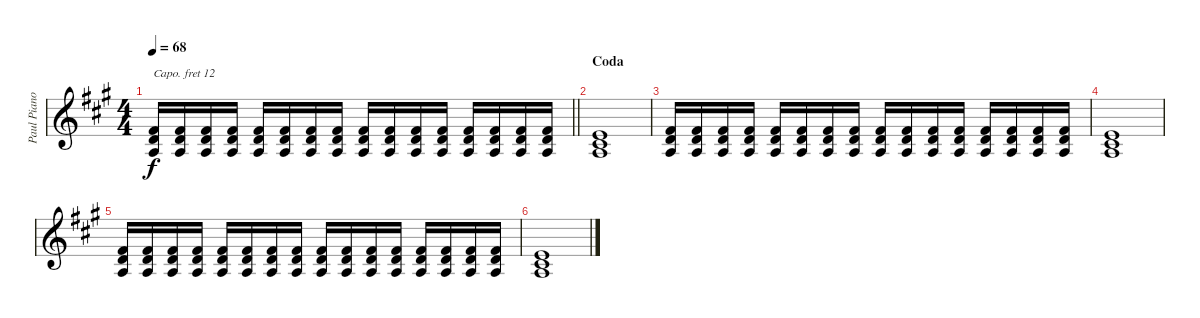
\track ("Paul Piano" "Paul Piano") {instrument brightacousticpiano}
\staff {score}
\capo 12
\tuning (E4 B3 G3 D3 A2 E2) {hide}
\ts (4 4)
\tempo 68
\clef g2
\barLineRight lightlight
\ks a
(4.4 5.5 5.6).16{dy f} (4.4 5.5 5.6).16 (4.4 5.5 5.6).16 (4.4 5.5 5.6).16 (4.4 5.5 5.6).16 (4.4 5.5 5.6).16 (4.4 5.5 5.6).16 (4.4 5.5 5.6).16 (4.4 5.5 5.6).16 (4.4 5.5 5.6).16 (4.4 5.5 5.6).16 (4.4 5.5 5.6).16 (4.4 5.5 5.6).16 (4.4 5.5 5.6).16 (4.4 5.5 5.6).16 (4.4 5.5 5.6).16 |
\section ("" "Coda")
(2.4 0.5 9.6).1 |
(4.4 5.5 5.6).16 (4.4 5.5 5.6).16 (4.4 5.5 5.6).16 (4.4 5.5 5.6).16 (4.4 5.5 5.6).16 (4.4 5.5 5.6).16 (4.4 5.5 5.6).16 (4.4 5.5 5.6).16 (4.4 5.5 5.6).16 (4.4 5.5 5.6).16 (4.4 5.5 5.6).16 (4.4 5.5 5.6).16 (4.4 5.5 5.6).16 (4.4 5.5 5.6).16 (4.4 5.5 5.6).16 (4.4 5.5 5.6).16 |
(2.4 0.5 9.6).1 |
(4.4 5.5 5.6).16 (4.4 5.5 5.6).16 (4.4 5.5 5.6).16 (4.4 5.5 5.6).16 (4.4 5.5 5.6).16 (4.4 5.5 5.6).16 (4.4 5.5 5.6).16 (4.4 5.5 5.6).16 (4.4 5.5 5.6).16 (4.4 5.5 5.6).16 (4.4 5.5 5.6).16 (4.4 5.5 5.6).16 (4.4 5.5 5.6).16 (4.4 5.5 5.6).16 (4.4 5.5 5.6).16 (4.4 5.5 5.6).16 |
(2.4 0.5 9.6).1
